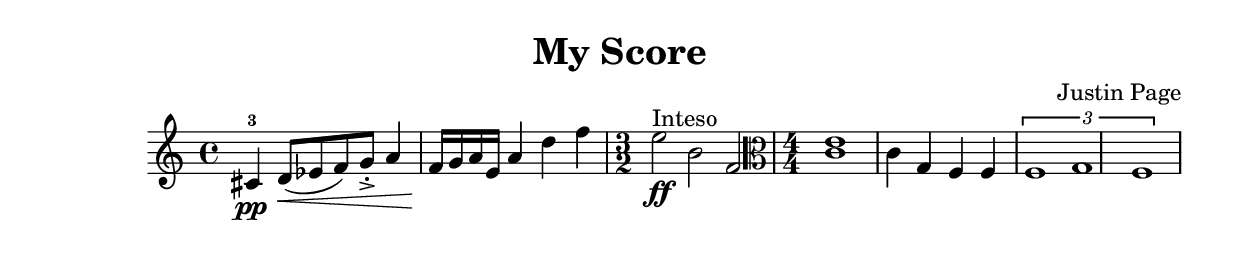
\version "2.20.0"

% This is my first score

\header {
  title = "My Score"
  composer = "Justin Page"
}

\language "english"

ives = { c4 g f f }

\relative c'
{
  cs4\pp-3 d8\<([ef f) g->-.] a4 | %m1
  f16\! g a e a4 d f | %m2
  \time 3/2
  e2\ff^"Inteso" b f | %m3
  \clef alto
  \numericTimeSignature \time 4/4
  <c e>1  | %m4
  \ives | %m5
  \tuplet 3/2 { f g f } |
}